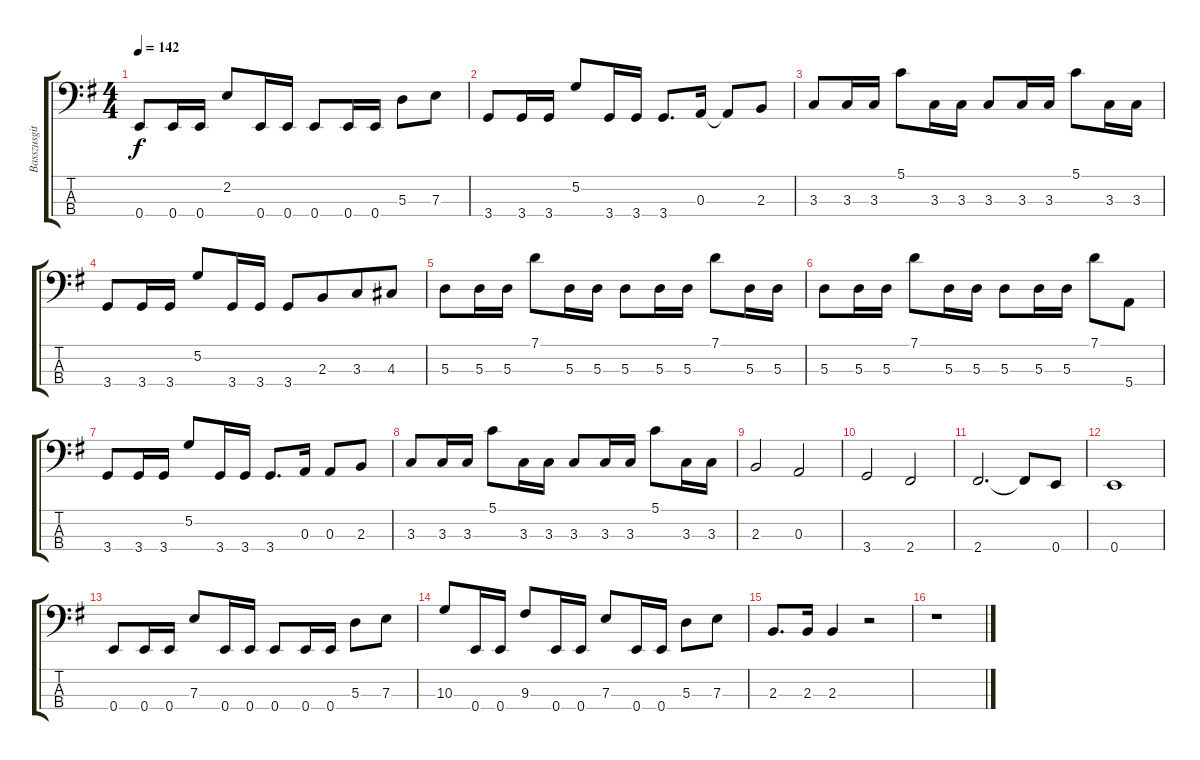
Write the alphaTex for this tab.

\track ("Basszusgitár (Greg Smith)" "Basszusgit") {instrument electricbassfinger}
\staff {score tabs}
\tuning (G2 D2 A1 E1) {hide}
\ts (4 4)
\tempo 142
\clef f4
\ks g
0.4.8{dy f} 0.4.16 0.4.16 2.2.8 0.4.16 0.4.16 0.4.8 0.4.16 0.4.16 5.3.8 7.3.8 |
3.4.8 3.4.16 3.4.16 5.2.8 3.4.16 3.4.16 3.4.8{d} 0.3.16 0.3{t}.8 2.3.8 |
3.3.8 3.3.16 3.3.16 5.1.8 3.3.16 3.3.16 3.3.8 3.3.16 3.3.16 5.1.8 3.3.16 3.3.16 |
3.4.8 3.4.16 3.4.16 5.2.8 3.4.16 3.4.16 3.4.8 2.3.8{beam merge} 3.3.8 4.3.8 |
5.3.8 5.3.16 5.3.16 7.1.8 5.3.16 5.3.16 5.3.8 5.3.16 5.3.16 7.1.8 5.3.16 5.3.16 |
5.3.8 5.3.16 5.3.16 7.1.8 5.3.16 5.3.16 5.3.8 5.3.16 5.3.16 7.1.8 5.4.8 |
3.4.8 3.4.16 3.4.16 5.2.8 3.4.16 3.4.16 3.4.8{d} 0.3.16 0.3.8 2.3.8 |
3.3.8 3.3.16 3.3.16 5.1.8 3.3.16 3.3.16 3.3.8 3.3.16 3.3.16 5.1.8 3.3.16 3.3.16 |
2.3.2 0.3.2 |
3.4.2 2.4.2 |
2.4.2{d} 2.4{t}.8 0.4.8 |
0.4.1 |
0.4.8 0.4.16 0.4.16 7.3.8 0.4.16 0.4.16 0.4.8 0.4.16 0.4.16 5.3.8 7.3.8 |
10.3.8 0.4.16 0.4.16 9.3.8 0.4.16 0.4.16 7.3.8 0.4.16 0.4.16 5.3.8 7.3.8 |
2.3.8{d} 2.3.16 2.3.4 r.2 |
r.1
